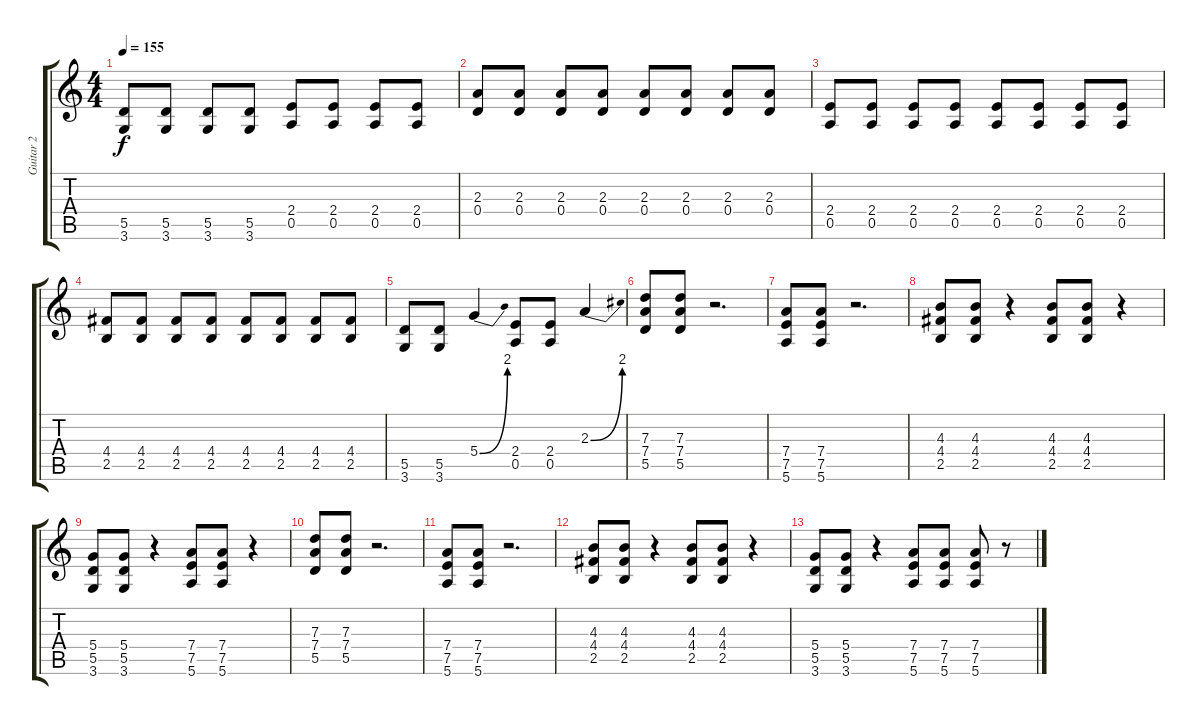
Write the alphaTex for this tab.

\track ("Guitar 2" "Guitar 2") {instrument distortionguitar}
\staff {score tabs}
\tuning (E4 B3 G3 D3 A2 E2) {hide}
\ts (4 4)
\tempo 155
\clef g2
\ks c
(5.5 3.6).8{dy f} (5.5 3.6).8 (5.5 3.6).8 (5.5 3.6).8 (2.4 0.5).8 (2.4 0.5).8 (2.4 0.5).8 (2.4 0.5).8 |
(2.3 0.4).8 (2.3 0.4).8 (2.3 0.4).8 (2.3 0.4).8 (2.3 0.4).8 (2.3 0.4).8 (2.3 0.4).8 (2.3 0.4).8 |
(2.4 0.5).8 (2.4 0.5).8 (2.4 0.5).8 (2.4 0.5).8 (2.4 0.5).8 (2.4 0.5).8 (2.4 0.5).8 (2.4 0.5).8 |
(4.4 2.5).8 (4.4 2.5).8 (4.4 2.5).8 (4.4 2.5).8 (4.4 2.5).8 (4.4 2.5).8 (4.4 2.5).8 (4.4 2.5).8 |
(5.5 3.6).8 (5.5 3.6).8 5.4{be (bend 0 0 60 8)}.4 (2.4 0.5).8 (2.4 0.5).8 2.3{be (bend 0 0 60 8)}.4 |
(7.3 7.4 5.5).8 (7.3 7.4 5.5).8 r.2{d} |
(7.4 7.5 5.6).8 (7.4 7.5 5.6).8 r.2{d} |
(4.3 4.4 2.5).8 (4.3 4.4 2.5).8 r.4 (4.3 4.4 2.5).8 (4.3 4.4 2.5).8 r.4 |
(5.4 5.5 3.6).8 (5.4 5.5 3.6).8 r.4 (7.4 7.5 5.6).8 (7.4 7.5 5.6).8 r.4 |
(7.3 7.4 5.5).8 (7.3 7.4 5.5).8 r.2{d} |
(7.4 7.5 5.6).8 (7.4 7.5 5.6).8 r.2{d} |
(4.3 4.4 2.5).8 (4.3 4.4 2.5).8 r.4 (4.3 4.4 2.5).8 (4.3 4.4 2.5).8 r.4 |
(5.4 5.5 3.6).8 (5.4 5.5 3.6).8 r.4 (7.4 7.5 5.6).8 (7.4 7.5 5.6).8 (7.4 7.5 5.6).8 r.8
